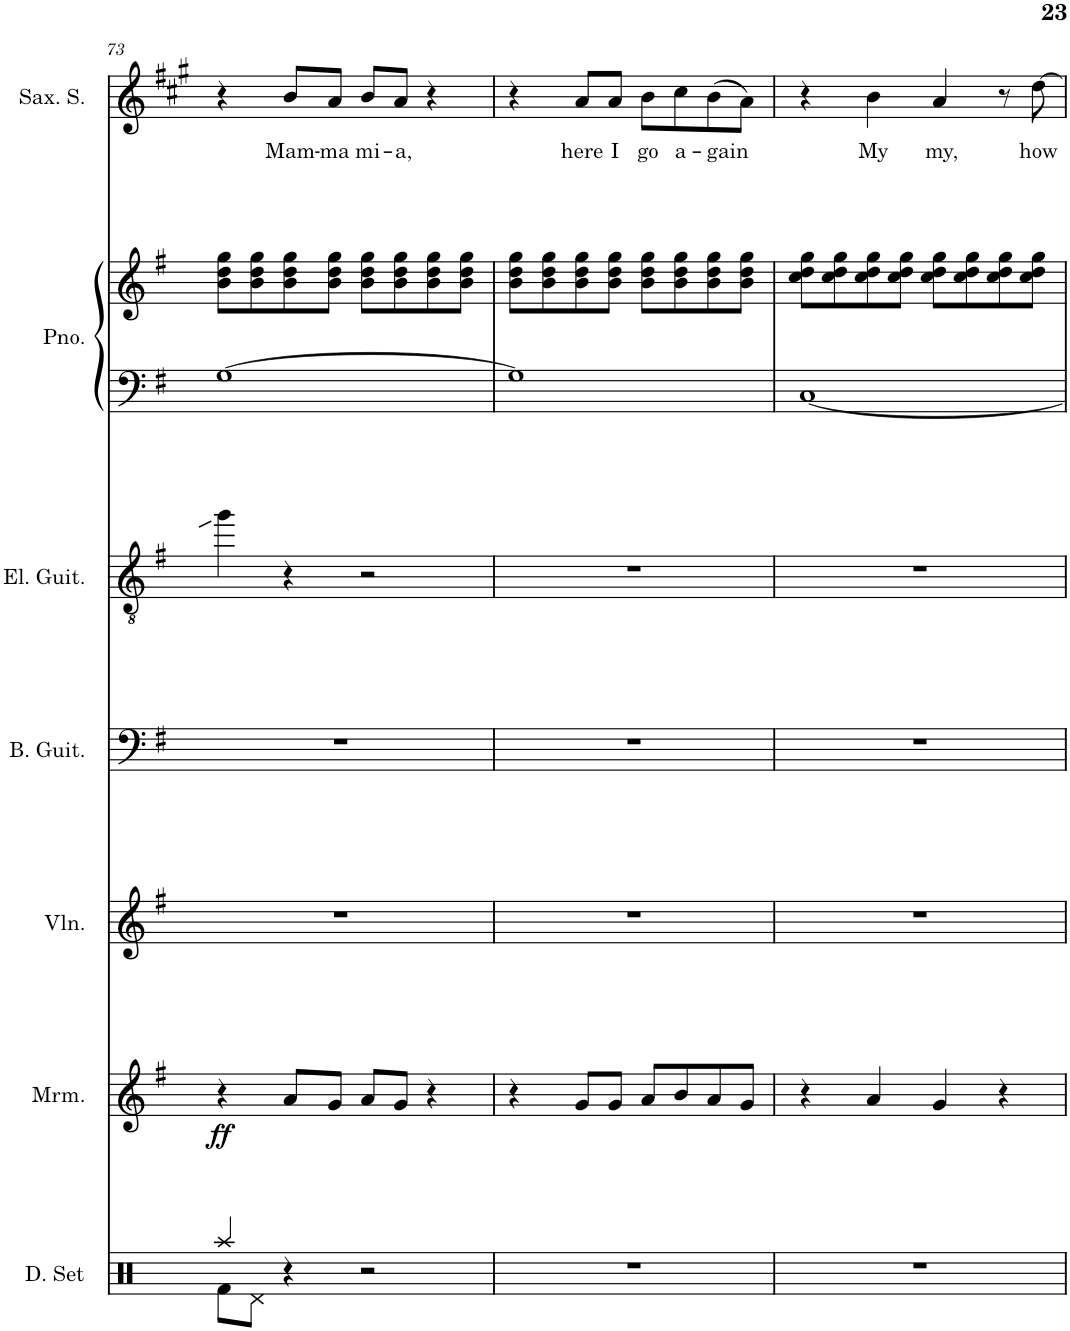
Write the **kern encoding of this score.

**kern	**kern	**dynam	**kern	**kern	**kern	**kern	**kern	**kern	**text
*part7	*part6	*part6	*part5	*part4	*part3	*part2	*part2	*part1	*part1
*staff8	*staff7	*staff7	*staff6	*staff5	*staff4	*staff3	*staff2	*staff1	*staff1
*I"Drumset	*I"Marimba	*	*I"Violin	*I"Bass Guitar	*I"Electric Guitar	*I"Piano	*	*I"Saxophone Soprano	*
*I'D. Set	*I'Mrm.	*	*I'Vln.	*I'B. Guit.	*I'El. Guit.	*I'Pno.	*	*I'Sax. S.	*
!!LO:PB:g=z
*clefX	*clefG2	*	*clefG2	*clefF4	*clefGv2	*clefF4	*clefG2	*clefG2	*
*	*	*	*	*Trd7c12	*	*	*	*Trd1c2	*
*k[]	*k[f#]	*	*k[f#]	*k[f#]	*k[f#]	*k[f#]	*k[f#]	*k[f#c#g#]	*
*M4/4	*M4/4	*	*M4/4	*M4/4	*M4/4	*M4/4	*M4/4	*M4/4	*
=73	=73	=73	=73	=73	=73	=73	=73	=73	=73
*^	*	*	*	*	*	*	*	*	*
!	!	!	!LO:DY:b	!	!	!	!	!	!	!
4Raa/	8Rf\L	4r	ff	1r	1r	4gg\	[1G	8b\ 8dd\ 8gg\L	4r	.
.	8Rd\J	.	.	.	.	.	.	8b\ 8dd\ 8gg\	.	.
!	!	!	!	!	!	!	!	!	!	!LO:LY:b
4r	2.ryy	8a/L	.	.	.	4r	.	8b\ 8dd\ 8gg\	8b/L	Mam-
!	!	!	!	!	!	!	!	!	!	!LO:LY:b
.	.	8g/J	.	.	.	.	.	8b\ 8dd\ 8gg\J	8a/J	-ma
!	!	!	!	!	!	!	!	!	!	!LO:LY:b
2r	.	8a/L	.	.	.	2r	.	8b\ 8dd\ 8gg\L	8b/L	mi-
!	!	!	!	!	!	!	!	!	!	!LO:LY:b
.	.	8g/J	.	.	.	.	.	8b\ 8dd\ 8gg\	8a/J	-a,
.	.	4r	.	.	.	.	.	8b\ 8dd\ 8gg\	4r	.
.	.	.	.	.	.	.	.	8b\ 8dd\ 8gg\J	.	.
*v	*v	*	*	*	*	*	*	*	*	*
=74	=74	=74	=74	=74	=74	=74	=74	=74	=74
1r	4r	.	1r	1r	1r	1G]	8b\ 8dd\ 8gg\L	4r	.
.	.	.	.	.	.	.	8b\ 8dd\ 8gg\	.	.
!	!	!	!	!	!	!	!	!	!LO:LY:b
.	8g/L	.	.	.	.	.	8b\ 8dd\ 8gg\	8a/L	here
!	!	!	!	!	!	!	!	!	!LO:LY:b
.	8g/J	.	.	.	.	.	8b\ 8dd\ 8gg\J	8a/J	I
!	!	!	!	!	!	!	!	!	!LO:LY:b
.	8a/L	.	.	.	.	.	8b\ 8dd\ 8gg\L	8b\L	go
!	!	!	!	!	!	!	!	!	!LO:LY:b
.	8b/	.	.	.	.	.	8b\ 8dd\ 8gg\	8cc#\	a-
!	!	!	!	!	!	!	!	!	!LO:LY:b
.	8a/	.	.	.	.	.	8b\ 8dd\ 8gg\	(8b\	-gain
.	8g/J	.	.	.	.	.	8b\ 8dd\ 8gg\J	8a\J)	.
=75	=75	=75	=75	=75	=75	=75	=75	=75	=75
1r	4r	.	1r	1r	1r	[1C	8cc\ 8dd\ 8gg\L	4r	.
.	.	.	.	.	.	.	8cc\ 8dd\ 8gg\	.	.
!	!	!	!	!	!	!	!	!	!LO:LY:b
.	4a/	.	.	.	.	.	8cc\ 8dd\ 8gg\	4b\	My
.	.	.	.	.	.	.	8cc\ 8dd\ 8gg\J	.	.
!	!	!	!	!	!	!	!	!	!LO:LY:b
.	4g/	.	.	.	.	.	8cc\ 8dd\ 8gg\L	4a/	my,
.	.	.	.	.	.	.	8cc\ 8dd\ 8gg\	.	.
.	4r	.	.	.	.	.	8cc\ 8dd\ 8gg\	8r	.
!	!	!	!	!	!	!	!	!	!LO:LY:b
.	.	.	.	.	.	.	8cc\ 8dd\ 8gg\J	[8dd\	how
=	=	=	=	=	=	=	=	=	=
*-	*-	*-	*-	*-	*-	*-	*-	*-	*-
